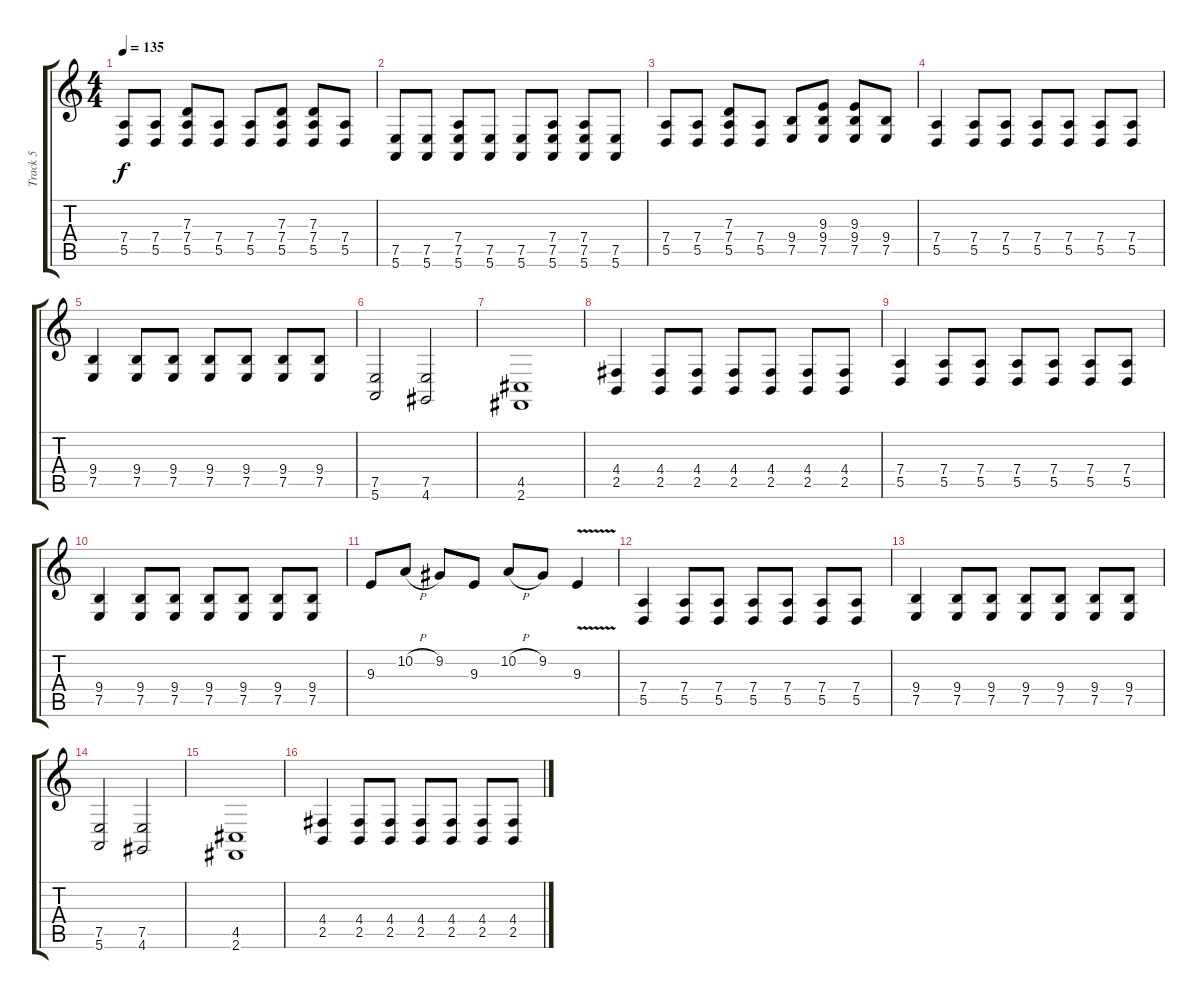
\track ("Track 5" "Track 5") {instrument honkytonkpiano}
\staff {score tabs}
\tuning (E4 B3 G3 D3 A2 E2) {hide}
\ts (4 4)
\tempo 135
\clef g2
\ks c
(7.4 5.5).8{dy f} (7.4 5.5).8 (7.3 7.4 5.5).8 (7.4 5.5).8 (7.4 5.5).8 (7.3 7.4 5.5).8 (7.3 7.4 5.5).8 (7.4 5.5).8 |
(7.5 5.6).8 (7.5 5.6).8 (7.4 7.5 5.6).8 (7.5 5.6).8 (7.5 5.6).8 (7.4 7.5 5.6).8 (7.4 7.5 5.6).8 (7.5 5.6).8 |
(7.4 5.5).8 (7.4 5.5).8 (7.3 7.4 5.5).8 (7.4 5.5).8 (9.4 7.5).8 (9.3 9.4 7.5).8 (9.3 9.4 7.5).8 (9.4 7.5).8 |
(7.4 5.5).4 (7.4 5.5).8 (7.4 5.5).8 (7.4 5.5).8 (7.4 5.5).8 (7.4 5.5).8 (7.4 5.5).8 |
(9.4 7.5).4 (9.4 7.5).8 (9.4 7.5).8 (9.4 7.5).8 (9.4 7.5).8 (9.4 7.5).8 (9.4 7.5).8 |
(7.5 5.6).2 (7.5 4.6).2 |
(4.5 2.6).1 |
(4.4 2.5).4 (4.4 2.5).8 (4.4 2.5).8 (4.4 2.5).8 (4.4 2.5).8 (4.4 2.5).8 (4.4 2.5).8 |
(7.4 5.5).4 (7.4 5.5).8 (7.4 5.5).8 (7.4 5.5).8 (7.4 5.5).8 (7.4 5.5).8 (7.4 5.5).8 |
(9.4 7.5).4 (9.4 7.5).8 (9.4 7.5).8 (9.4 7.5).8 (9.4 7.5).8 (9.4 7.5).8 (9.4 7.5).8 |
9.3.8 10.2{h}.8 9.2.8 9.3.8 10.2{h}.8 9.2.8 9.3{v}.4 |
(7.4 5.5).4 (7.4 5.5).8 (7.4 5.5).8 (7.4 5.5).8 (7.4 5.5).8 (7.4 5.5).8 (7.4 5.5).8 |
(9.4 7.5).4 (9.4 7.5).8 (9.4 7.5).8 (9.4 7.5).8 (9.4 7.5).8 (9.4 7.5).8 (9.4 7.5).8 |
(7.5 5.6).2 (7.5 4.6).2 |
(4.5 2.6).1 |
(4.4 2.5).4 (4.4 2.5).8 (4.4 2.5).8 (4.4 2.5).8 (4.4 2.5).8 (4.4 2.5).8 (4.4 2.5).8
